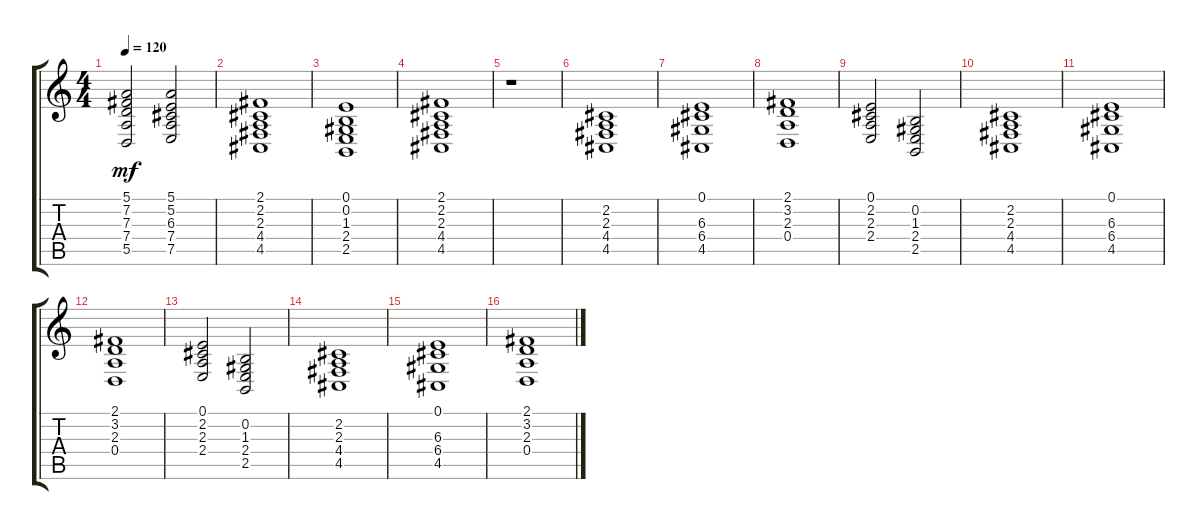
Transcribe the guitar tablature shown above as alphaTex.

\track "" {instrument pad2warm}
\staff {score tabs}
\tuning (E4 B3 G3 D3 A2 E2) {hide}
\ts (4 4)
\tempo 120
\clef g2
\ks c
(5.1 7.2 7.3 7.4 5.5).2{dy mf} (5.1 5.2 6.3 7.4 7.5).2 |
(2.1 2.2 2.3 4.4 4.5).1 |
(0.1 0.2 1.3 2.4 2.5).1 |
(2.1 2.2 2.3 4.4 4.5).1 |
r.1 |
(2.2 2.3 4.4 4.5).1 |
(0.1 6.3 6.4 4.5).1 |
(2.1 3.2 2.3 0.4).1 |
(0.1 2.2 2.3 2.4).2 (0.2 1.3 2.4 2.5).2 |
(2.2 2.3 4.4 4.5).1 |
(0.1 6.3 6.4 4.5).1 |
(2.1 3.2 2.3 0.4).1 |
(0.1 2.2 2.3 2.4).2 (0.2 1.3 2.4 2.5).2 |
(2.2 2.3 4.4 4.5).1 |
(0.1 6.3 6.4 4.5).1 |
(2.1 3.2 2.3 0.4).1
